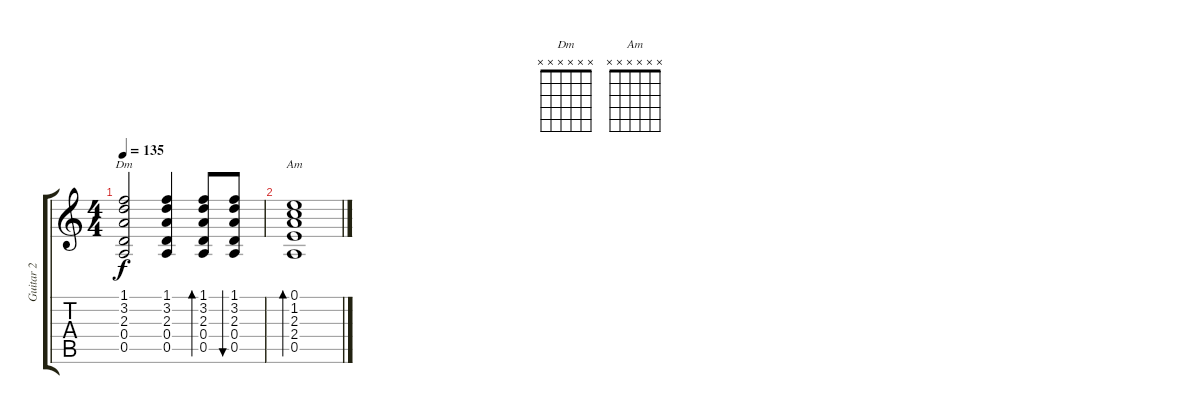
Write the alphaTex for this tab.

\track ("Guitar 2" "Guitar 2") {instrument acousticguitarnylon}
\staff {score tabs}
\tuning (E4 B3 G3 D3 A2 E2) {hide}
\chord ("Dm" x x x x x x)
\chord ("Am" x x x x x x)
\ts (4 4)
\tempo 135
\clef g2
\ks c
(1.1 3.2 2.3 0.4 0.5).2{ch "Dm" dy f volume 2} (1.1 3.2 2.3 0.4 0.5).4 (1.1 3.2 2.3 0.4 0.5).8{bd 60} (1.1 3.2 2.3 0.4 0.5).8{bu 60} |
(0.1 1.2 2.3 2.4 0.5).1{bd 60 ch "Am" volume 1}
